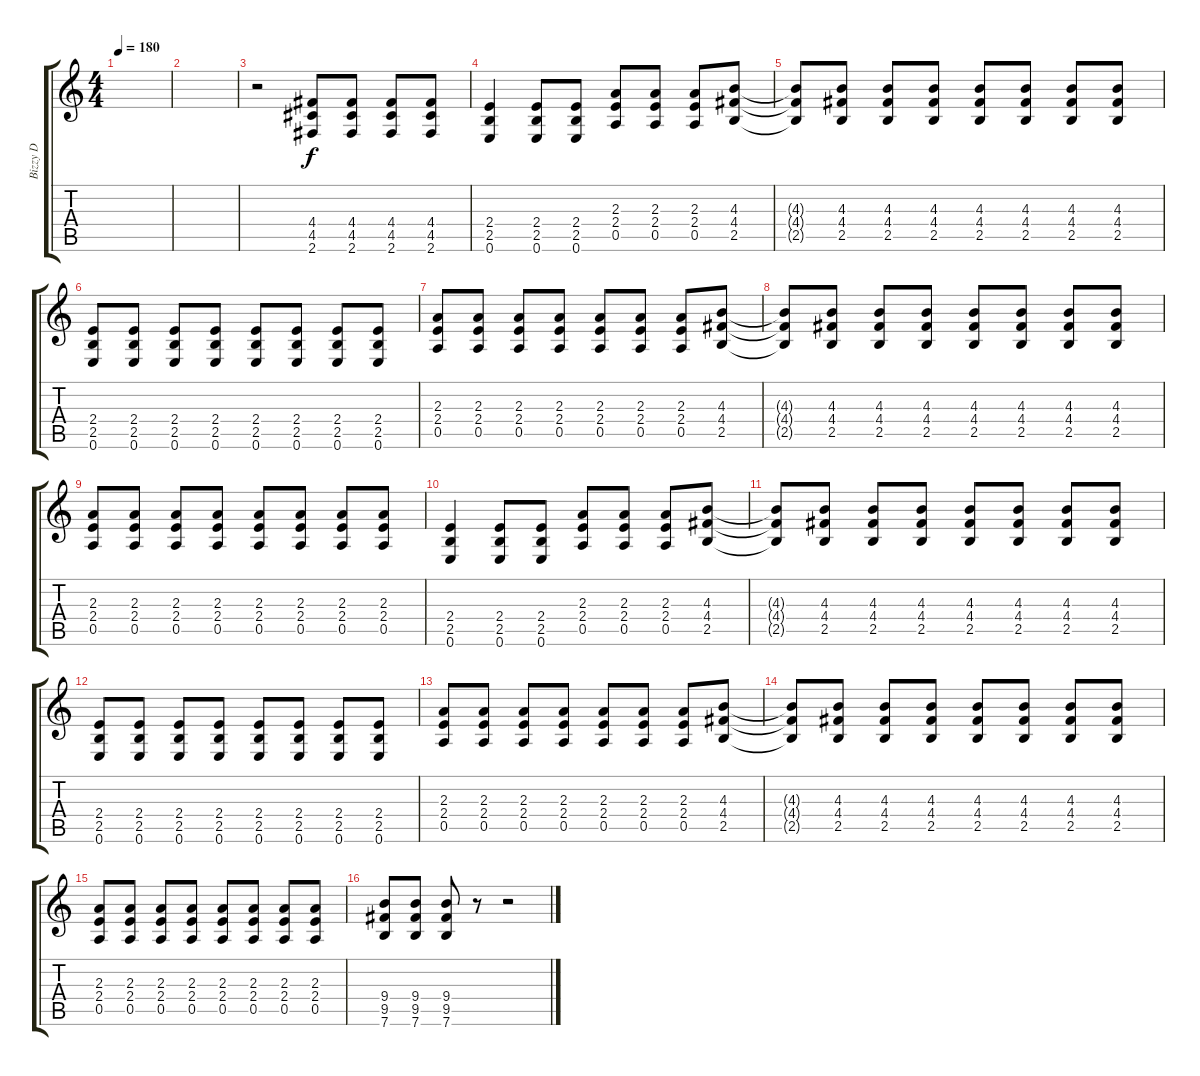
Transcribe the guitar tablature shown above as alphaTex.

\track ("Bizzy D" "Bizzy D") {instrument distortionguitar}
\staff {score tabs}
\tuning (E4 B3 G3 D3 A2 E2) {hide}
\ts (4 4)
\tempo 180
\clef g2
\ks c
|
|
r.2 (4.4 4.5 2.6).8 (4.4 4.5 2.6).8 (4.4 4.5 2.6).8 (4.4 4.5 2.6).8 |
(2.4 2.5 0.6).4 (2.4 2.5 0.6).8 (2.4 2.5 0.6).8 (2.3 2.4 0.5).8 (2.3 2.4 0.5).8 (2.3 2.4 0.5).8 (4.3 4.4 2.5).8 |
(4.3{t} 4.4{t} 2.5{t}).8 (4.3 4.4 2.5).8 (4.3 4.4 2.5).8 (4.3 4.4 2.5).8 (4.3 4.4 2.5).8 (4.3 4.4 2.5).8 (4.3 4.4 2.5).8 (4.3 4.4 2.5).8 |
(2.4 2.5 0.6).8 (2.4 2.5 0.6).8 (2.4 2.5 0.6).8 (2.4 2.5 0.6).8 (2.4 2.5 0.6).8 (2.4 2.5 0.6).8 (2.4 2.5 0.6).8 (2.4 2.5 0.6).8 |
(2.3 2.4 0.5).8 (2.3 2.4 0.5).8 (2.3 2.4 0.5).8 (2.3 2.4 0.5).8 (2.3 2.4 0.5).8 (2.3 2.4 0.5).8 (2.3 2.4 0.5).8 (4.3 4.4 2.5).8 |
(4.3{t} 4.4{t} 2.5{t}).8 (4.3 4.4 2.5).8 (4.3 4.4 2.5).8 (4.3 4.4 2.5).8 (4.3 4.4 2.5).8 (4.3 4.4 2.5).8 (4.3 4.4 2.5).8 (4.3 4.4 2.5).8 |
(2.3 2.4 0.5).8 (2.3 2.4 0.5).8 (2.3 2.4 0.5).8 (2.3 2.4 0.5).8 (2.3 2.4 0.5).8 (2.3 2.4 0.5).8 (2.3 2.4 0.5).8 (2.3 2.4 0.5).8 |
(2.4 2.5 0.6).4 (2.4 2.5 0.6).8 (2.4 2.5 0.6).8 (2.3 2.4 0.5).8 (2.3 2.4 0.5).8 (2.3 2.4 0.5).8 (4.3 4.4 2.5).8 |
(4.3{t} 4.4{t} 2.5{t}).8 (4.3 4.4 2.5).8 (4.3 4.4 2.5).8 (4.3 4.4 2.5).8 (4.3 4.4 2.5).8 (4.3 4.4 2.5).8 (4.3 4.4 2.5).8 (4.3 4.4 2.5).8 |
(2.4 2.5 0.6).8 (2.4 2.5 0.6).8 (2.4 2.5 0.6).8 (2.4 2.5 0.6).8 (2.4 2.5 0.6).8 (2.4 2.5 0.6).8 (2.4 2.5 0.6).8 (2.4 2.5 0.6).8 |
(2.3 2.4 0.5).8 (2.3 2.4 0.5).8 (2.3 2.4 0.5).8 (2.3 2.4 0.5).8 (2.3 2.4 0.5).8 (2.3 2.4 0.5).8 (2.3 2.4 0.5).8 (4.3 4.4 2.5).8 |
(4.3{t} 4.4{t} 2.5{t}).8 (4.3 4.4 2.5).8 (4.3 4.4 2.5).8 (4.3 4.4 2.5).8 (4.3 4.4 2.5).8 (4.3 4.4 2.5).8 (4.3 4.4 2.5).8 (4.3 4.4 2.5).8 |
(2.3 2.4 0.5).8 (2.3 2.4 0.5).8 (2.3 2.4 0.5).8 (2.3 2.4 0.5).8 (2.3 2.4 0.5).8 (2.3 2.4 0.5).8 (2.3 2.4 0.5).8 (2.3 2.4 0.5).8 |
(9.4 9.5 7.6).8 (9.4 9.5 7.6).8 (9.4 9.5 7.6).8 r.8 r.2
